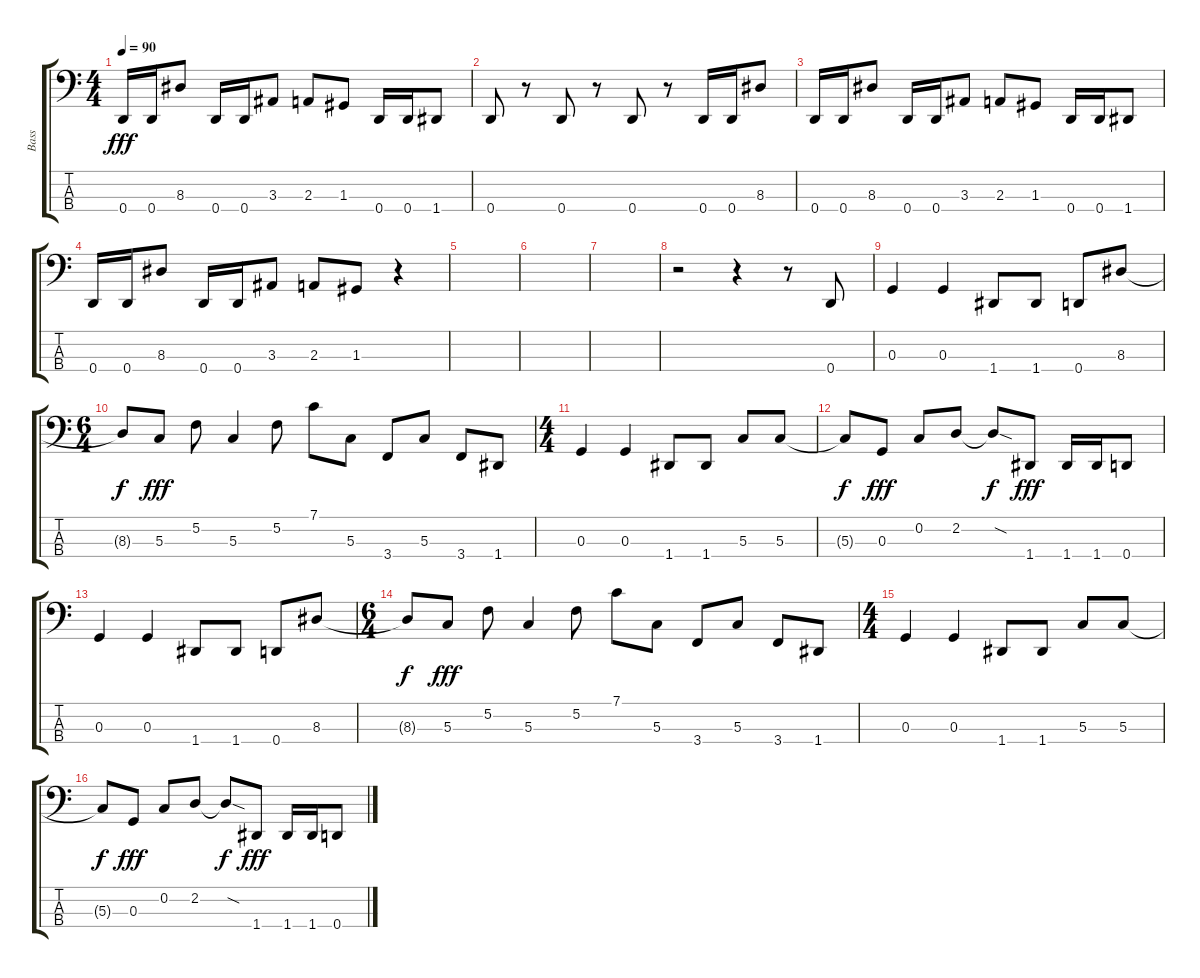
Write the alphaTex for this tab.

\track ("Bass" "Bass") {instrument electricbassfinger}
\staff {score tabs}
\tuning (F2 C2 G1 D1) {hide}
\ts (4 4)
\tempo 90
\clef f4
\ks c
0.4.16{dy fff} 0.4.16 8.3.8 0.4.16 0.4.16 3.3.8 2.3.8 1.3.8 0.4.16 0.4.16 1.4.8 |
0.4.8 r.8 0.4.8 r.8 0.4.8 r.8 0.4.16 0.4.16 8.3.8 |
0.4.16 0.4.16 8.3.8 0.4.16 0.4.16 3.3.8 2.3.8 1.3.8 0.4.16 0.4.16 1.4.8 |
0.4.16 0.4.16 8.3.8 0.4.16 0.4.16 3.3.8 2.3.8 1.3.8 r.4 |
|
|
|
r.2 r.4 r.8 0.4.8 |
0.3.4 0.3.4 1.4.8 1.4.8 0.4.8 8.3.8 |
\ts (6 4)
8.3{t}.8{dy f} 5.3.8{dy fff} 5.2.8 5.3.4 5.2.8 7.1.8 5.3.8 3.4.8 5.3.8 3.4.8 1.4.8 |
\ts (4 4)
0.3.4 0.3.4 1.4.8 1.4.8 5.3.8 5.3.8 |
5.3{t}.8{dy f} 0.3.8{dy fff} 0.2.8 2.2.8 2.2{sod t}.8{dy f} 1.4.8{dy fff} 1.4.16 1.4.16 0.4.8 |
0.3.4 0.3.4 1.4.8 1.4.8 0.4.8 8.3.8 |
\ts (6 4)
8.3{t}.8{dy f} 5.3.8{dy fff} 5.2.8 5.3.4 5.2.8 7.1.8 5.3.8 3.4.8 5.3.8 3.4.8 1.4.8 |
\ts (4 4)
0.3.4 0.3.4 1.4.8 1.4.8 5.3.8 5.3.8 |
5.3{t}.8{dy f} 0.3.8{dy fff} 0.2.8 2.2.8 2.2{sod t}.8{dy f} 1.4.8{dy fff} 1.4.16 1.4.16 0.4.8
